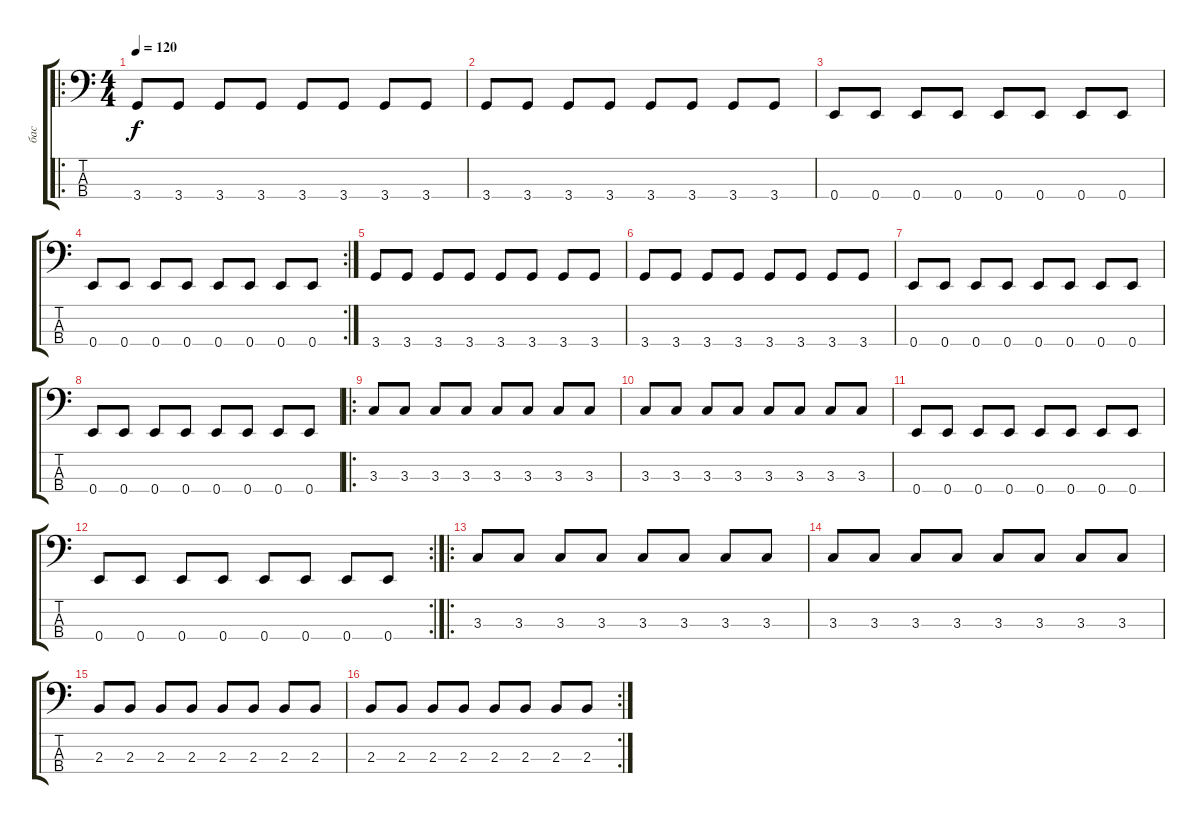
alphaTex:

\track ("бас" "бас") {instrument electricbassfinger}
\staff {score tabs}
\tuning (G2 D2 A1 E1) {hide}
\ro
\ts (4 4)
\tempo 120
\clef f4
\ks c
3.4.8{dy f} 3.4.8 3.4.8 3.4.8 3.4.8 3.4.8 3.4.8 3.4.8 |
3.4.8 3.4.8 3.4.8 3.4.8 3.4.8 3.4.8 3.4.8 3.4.8 |
0.4.8 0.4.8 0.4.8 0.4.8 0.4.8 0.4.8 0.4.8 0.4.8 |
\rc 2
0.4.8 0.4.8 0.4.8 0.4.8 0.4.8 0.4.8 0.4.8 0.4.8 |
3.4.8 3.4.8 3.4.8 3.4.8 3.4.8 3.4.8 3.4.8 3.4.8 |
3.4.8 3.4.8 3.4.8 3.4.8 3.4.8 3.4.8 3.4.8 3.4.8 |
0.4.8 0.4.8 0.4.8 0.4.8 0.4.8 0.4.8 0.4.8 0.4.8 |
0.4.8 0.4.8 0.4.8 0.4.8 0.4.8 0.4.8 0.4.8 0.4.8 |
\ro
3.3.8 3.3.8 3.3.8 3.3.8 3.3.8 3.3.8 3.3.8 3.3.8 |
3.3.8 3.3.8 3.3.8 3.3.8 3.3.8 3.3.8 3.3.8 3.3.8 |
0.4.8 0.4.8 0.4.8 0.4.8 0.4.8 0.4.8 0.4.8 0.4.8 |
\rc 2
0.4.8 0.4.8 0.4.8 0.4.8 0.4.8 0.4.8 0.4.8 0.4.8 |
\ro
3.3.8 3.3.8 3.3.8 3.3.8 3.3.8 3.3.8 3.3.8 3.3.8 |
3.3.8 3.3.8 3.3.8 3.3.8 3.3.8 3.3.8 3.3.8 3.3.8 |
2.3.8 2.3.8 2.3.8 2.3.8 2.3.8 2.3.8 2.3.8 2.3.8 |
\rc 2
2.3.8 2.3.8 2.3.8 2.3.8 2.3.8 2.3.8 2.3.8 2.3.8
